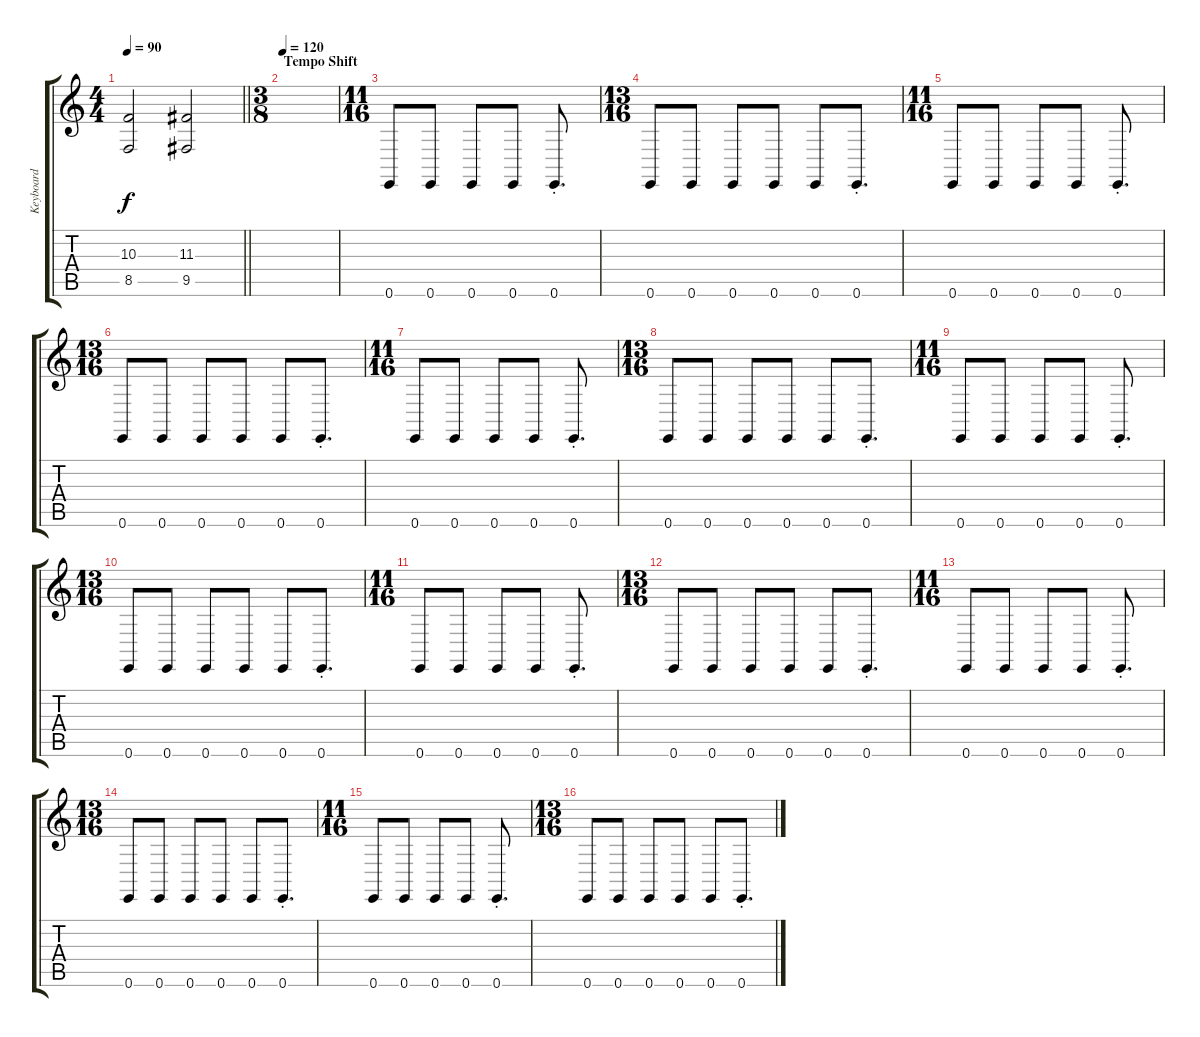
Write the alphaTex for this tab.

\track ("Keyboard" "Keyboard") {instrument electricpiano2}
\staff {score tabs}
\tuning (E4 B3 G3 D3 A2 E2) {hide}
\ts (4 4)
\tempo 90
\clef g2
\barLineRight lightlight
\ks c
(10.3 8.5).2{dy f} (11.3 9.5).2 |
\ts (3 8)
\section ("" "Tempo Shift")
\tempo 120
|
\ts (11 16)
0.6.8{volume 13 instrument acousticgrandpiano} 0.6.8 0.6.8 0.6.8 0.6{st}.8{d} |
\ts (13 16)
0.6.8 0.6.8 0.6.8 0.6.8 0.6.8 0.6{st}.8{d} |
\ts (11 16)
0.6.8 0.6.8 0.6.8 0.6.8 0.6{st}.8{d} |
\ts (13 16)
0.6.8 0.6.8 0.6.8 0.6.8 0.6.8 0.6{st}.8{d} |
\ts (11 16)
0.6.8 0.6.8 0.6.8 0.6.8 0.6{st}.8{d} |
\ts (13 16)
0.6.8 0.6.8 0.6.8 0.6.8 0.6.8 0.6{st}.8{d} |
\ts (11 16)
0.6.8 0.6.8 0.6.8 0.6.8 0.6{st}.8{d} |
\ts (13 16)
0.6.8 0.6.8 0.6.8 0.6.8 0.6.8 0.6{st}.8{d} |
\ts (11 16)
0.6.8 0.6.8 0.6.8 0.6.8 0.6{st}.8{d} |
\ts (13 16)
0.6.8 0.6.8 0.6.8 0.6.8 0.6.8 0.6{st}.8{d} |
\ts (11 16)
0.6.8 0.6.8 0.6.8 0.6.8 0.6{st}.8{d} |
\ts (13 16)
0.6.8 0.6.8 0.6.8 0.6.8 0.6.8 0.6{st}.8{d} |
\ts (11 16)
0.6.8 0.6.8 0.6.8 0.6.8 0.6{st}.8{d} |
\ts (13 16)
0.6.8 0.6.8 0.6.8 0.6.8 0.6.8 0.6{st}.8{d}
